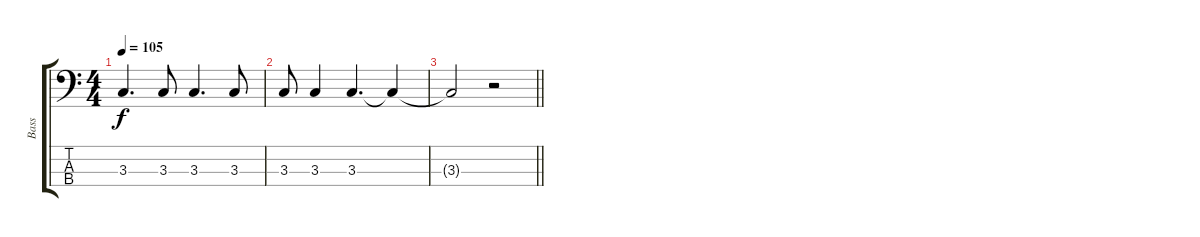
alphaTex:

\track ("Bass" "Bass") {instrument electricbasspick}
\staff {score tabs}
\tuning (G2 D2 A1 E1) {hide}
\ts (4 4)
\tempo 105
\clef f4
\ks c
3.3.4{d dy f} 3.3.8 3.3.4{d} 3.3.8 |
3.3.8 3.3.4 3.3.4{d} 3.3{t}.4 |
\barLineRight lightlight
3.3{t}.2 r.2
